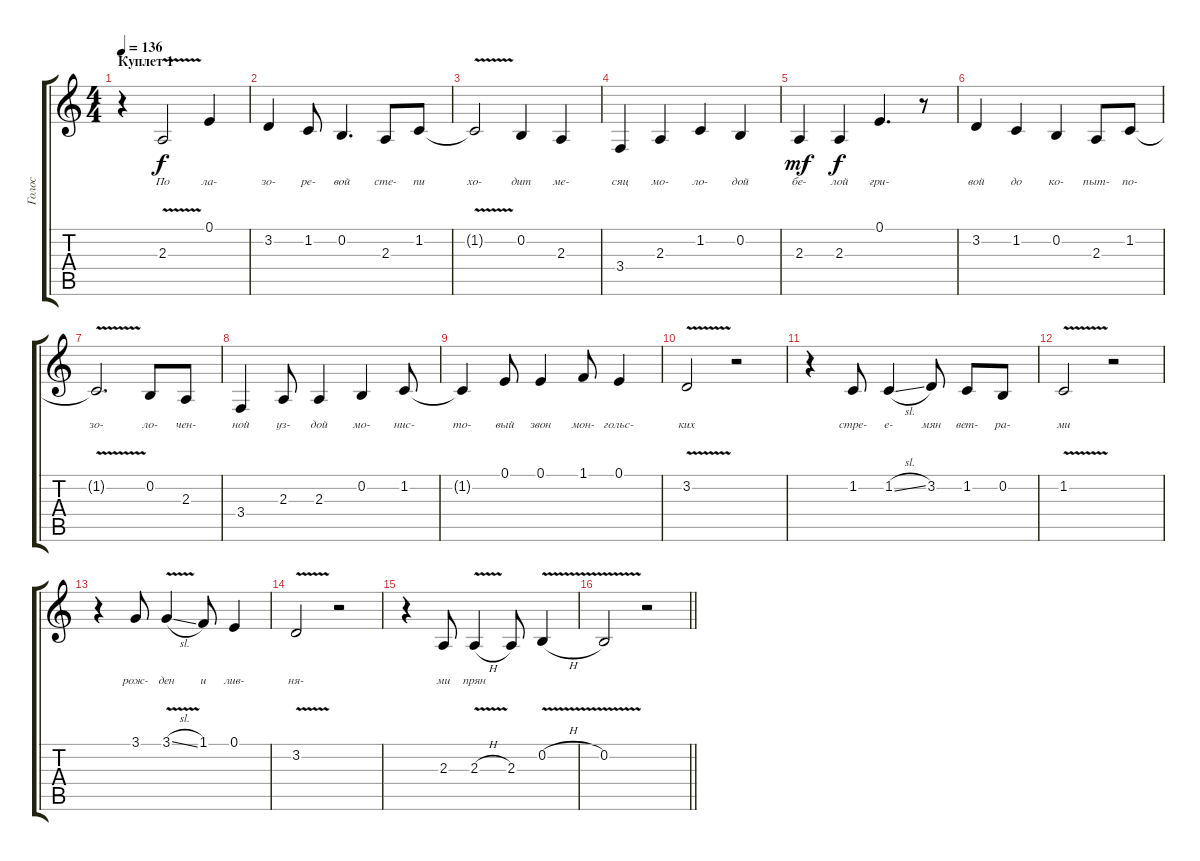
\track ("Голос" "Голос") {instrument tremolostrings}
\staff {score tabs}
\tuning (E4 B3 G3 D3 A2 E2) {hide}
\ts (4 4)
\section ("" "Куплет 1")
\tempo 136
\clef g2
\ks c
r.4{dy f instrument tremolostrings} 2.3{v}.2{lyrics (0 "По") lyrics (1 "") lyrics (2 "") lyrics (3 "") lyrics (4 "")} 0.1.4{lyrics (0 "ла-") lyrics (1 "") lyrics (2 "") lyrics (3 "") lyrics (4 "")} |
3.2.4{lyrics (0 "зо-") lyrics (1 "") lyrics (2 "") lyrics (3 "") lyrics (4 "")} 1.2.8{lyrics (0 "ре-") lyrics (1 "") lyrics (2 "") lyrics (3 "") lyrics (4 "")} 0.2.4{d lyrics (0 "вой") lyrics (1 "") lyrics (2 "") lyrics (3 "") lyrics (4 "")} 2.3.8{lyrics (0 "сте-") lyrics (1 "") lyrics (2 "") lyrics (3 "") lyrics (4 "")} 1.2.8{lyrics (0 "пи") lyrics (1 "") lyrics (2 "") lyrics (3 "") lyrics (4 "")} |
1.2{v t}.2{lyrics (0 "хо-") lyrics (1 "") lyrics (2 "") lyrics (3 "") lyrics (4 "")} 0.2.4{lyrics (0 "дит") lyrics (1 "") lyrics (2 "") lyrics (3 "") lyrics (4 "")} 2.3.4{lyrics (0 "ме-") lyrics (1 "") lyrics (2 "") lyrics (3 "") lyrics (4 "")} |
3.4.4{lyrics (0 "сяц") lyrics (1 "") lyrics (2 "") lyrics (3 "") lyrics (4 "")} 2.3.4{lyrics (0 "мо-") lyrics (1 "") lyrics (2 "") lyrics (3 "") lyrics (4 "")} 1.2.4{lyrics (0 "ло-") lyrics (1 "") lyrics (2 "") lyrics (3 "") lyrics (4 "")} 0.2.4{lyrics (0 "дой") lyrics (1 "") lyrics (2 "") lyrics (3 "") lyrics (4 "")} |
2.3.4{lyrics (0 "бе-") lyrics (1 "") lyrics (2 "") lyrics (3 "") lyrics (4 "") dy mf} 2.3.4{lyrics (0 "лой") lyrics (1 "") lyrics (2 "") lyrics (3 "") lyrics (4 "") dy f} 0.1.4{d lyrics (0 "гри-") lyrics (1 "") lyrics (2 "") lyrics (3 "") lyrics (4 "")} r.8 |
3.2.4{lyrics (0 "вой") lyrics (1 "") lyrics (2 "") lyrics (3 "") lyrics (4 "")} 1.2.4{lyrics (0 "до") lyrics (1 "") lyrics (2 "") lyrics (3 "") lyrics (4 "")} 0.2.4{lyrics (0 "ко-") lyrics (1 "") lyrics (2 "") lyrics (3 "") lyrics (4 "")} 2.3.8{lyrics (0 "пыт-") lyrics (1 "") lyrics (2 "") lyrics (3 "") lyrics (4 "")} 1.2.8{lyrics (0 "по-") lyrics (1 "") lyrics (2 "") lyrics (3 "") lyrics (4 "")} |
1.2{v t}.2{d lyrics (0 "зо-") lyrics (1 "") lyrics (2 "") lyrics (3 "") lyrics (4 "")} 0.2.8{lyrics (0 "ло-") lyrics (1 "") lyrics (2 "") lyrics (3 "") lyrics (4 "")} 2.3.8{lyrics (0 "чен-") lyrics (1 "") lyrics (2 "") lyrics (3 "") lyrics (4 "")} |
3.4.4{lyrics (0 "ной") lyrics (1 "") lyrics (2 "") lyrics (3 "") lyrics (4 "")} 2.3.8{lyrics (0 "уз-") lyrics (1 "") lyrics (2 "") lyrics (3 "") lyrics (4 "")} 2.3.4{lyrics (0 "дой") lyrics (1 "") lyrics (2 "") lyrics (3 "") lyrics (4 "")} 0.2.4{lyrics (0 "мо-") lyrics (1 "") lyrics (2 "") lyrics (3 "") lyrics (4 "")} 1.2.8{lyrics (0 "нис-") lyrics (1 "") lyrics (2 "") lyrics (3 "") lyrics (4 "")} |
1.2{t}.4{lyrics (0 "то-") lyrics (1 "") lyrics (2 "") lyrics (3 "") lyrics (4 "")} 0.1.8{lyrics (0 "вый") lyrics (1 "") lyrics (2 "") lyrics (3 "") lyrics (4 "")} 0.1.4{lyrics (0 "звон") lyrics (1 "") lyrics (2 "") lyrics (3 "") lyrics (4 "")} 1.1.8{lyrics (0 "мон-") lyrics (1 "") lyrics (2 "") lyrics (3 "") lyrics (4 "")} 0.1.4{lyrics (0 "гольс-") lyrics (1 "") lyrics (2 "") lyrics (3 "") lyrics (4 "")} |
3.2{v}.2{lyrics (0 "ких") lyrics (1 "") lyrics (2 "") lyrics (3 "") lyrics (4 "")} r.2 |
r.4 1.2.8{lyrics (0 "стре-") lyrics (1 "") lyrics (2 "") lyrics (3 "") lyrics (4 "")} 1.2{sl}.4{lyrics (0 "е-") lyrics (1 "") lyrics (2 "") lyrics (3 "") lyrics (4 "")} 3.2.8{lyrics (0 "мян") lyrics (1 "") lyrics (2 "") lyrics (3 "") lyrics (4 "")} 1.2.8{lyrics (0 "вет-") lyrics (1 "") lyrics (2 "") lyrics (3 "") lyrics (4 "")} 0.2.8{lyrics (0 "ра-") lyrics (1 "") lyrics (2 "") lyrics (3 "") lyrics (4 "")} |
1.2{v}.2{lyrics (0 "ми") lyrics (1 "") lyrics (2 "") lyrics (3 "") lyrics (4 "")} r.2 |
r.4 3.1.8{lyrics (0 "рож-") lyrics (1 "") lyrics (2 "") lyrics (3 "") lyrics (4 "")} 3.1{v sl}.4{lyrics (0 "ден") lyrics (1 "") lyrics (2 "") lyrics (3 "") lyrics (4 "")} 1.1.8{lyrics (0 "и") lyrics (1 "") lyrics (2 "") lyrics (3 "") lyrics (4 "")} 0.1.4{lyrics (0 "лив-") lyrics (1 "") lyrics (2 "") lyrics (3 "") lyrics (4 "")} |
3.2{v}.2{lyrics (0 "ня-") lyrics (1 "") lyrics (2 "") lyrics (3 "") lyrics (4 "")} r.2 |
r.4 2.3.8{lyrics (0 "ми") lyrics (1 "") lyrics (2 "") lyrics (3 "") lyrics (4 "")} 2.3{v h}.4{lyrics (0 "прян") lyrics (1 "") lyrics (2 "") lyrics (3 "") lyrics (4 "")} 2.3.8{lyrics (0 "") lyrics (1 "") lyrics (2 "") lyrics (3 "") lyrics (4 "")} 0.2{v h}.4{lyrics (0 "") lyrics (1 "") lyrics (2 "") lyrics (3 "") lyrics (4 "")} |
\barLineRight lightlight
0.2{v}.2{lyrics (0 "") lyrics (1 "") lyrics (2 "") lyrics (3 "") lyrics (4 "")} r.2
